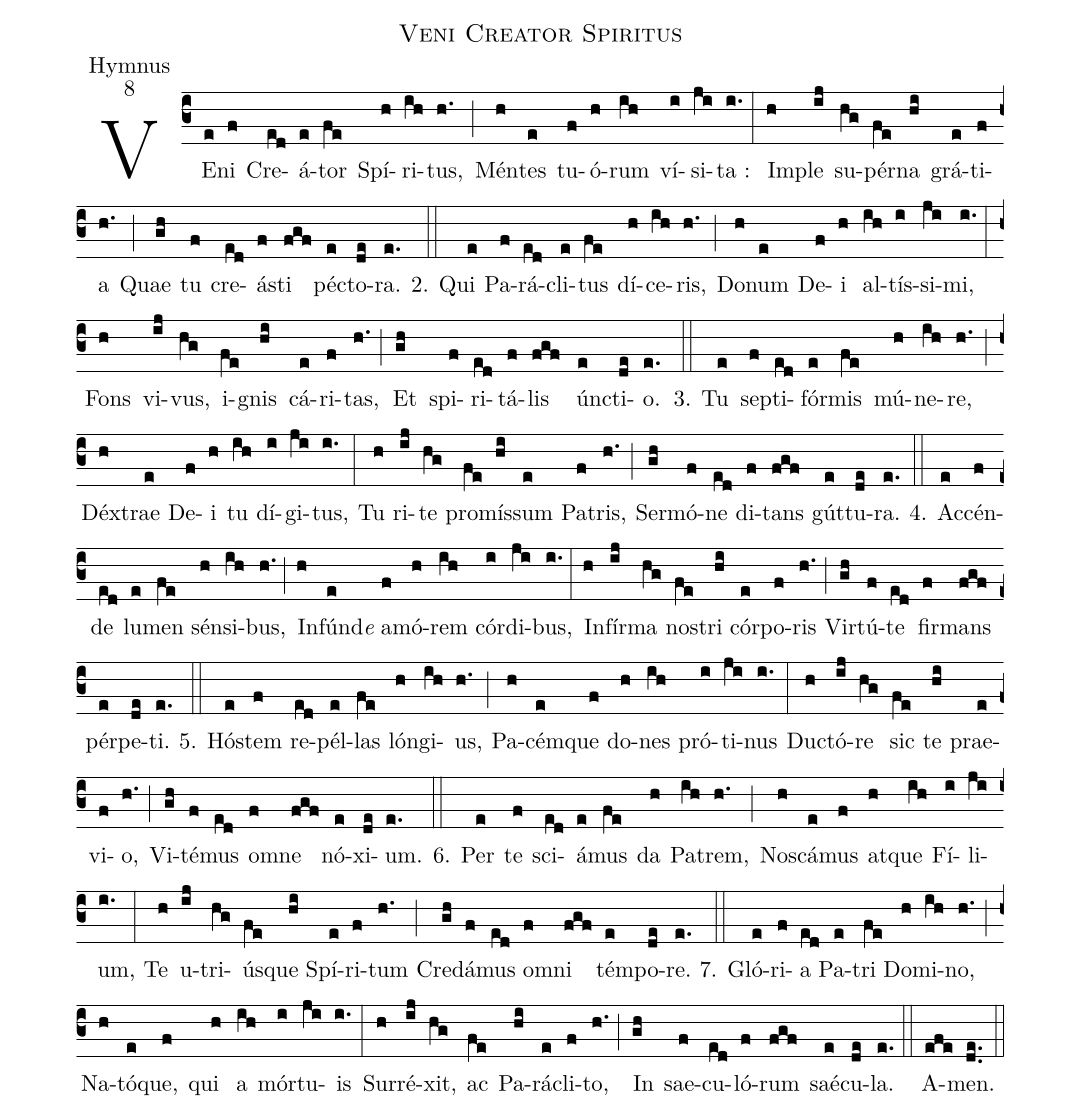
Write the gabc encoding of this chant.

name:Veni Creator Spiritus;
office-part:Hymnus;
mode:8;
%%
(c3) VE(e)ni(f) Cre(ed)á(e)tor(fe) Spí(h)ri(ih)tus,(h.) (;)
Mén(h)tes(e) tu(f)ó(h)rum(ih) ví(i)si(ji)ta :(i.) (:)
Im(h)ple(ij) su(hg)pér(fe)na(hi) grá(e)ti(f)a(h.) (;)
Quae(gh) tu(f) cre(ed)ás(f)ti(fgf) péc(e)to(de)ra.(e.) (::)
<v>2.</v>  Qui(e)  Pa(f)rá(ed)cli(e)tus(fe) dí(h)ce(ih)ris,(h.) (;)
Do(h)num(e) De(f)i(h) al(ih)tís(i)si(ji)mi,(i.) (:)
Fons(h) vi(ij)vus,(hg) i(fe)gnis(hi) cá(e)ri(f)tas,(h.) (;)
Et(gh) spi(f)ri(ed)tá(f)lis(fgf) ún(e)cti(de)o.(e.) (::)
<v>3.</v>  Tu(e) sep(f)ti(ed)fór(e)mis(fe) mú(h)ne(ih)re,(h.) (;)
Déx(h)trae(e) De(f)i(h) tu(ih) dí(i)gi(ji)tus,(i.) (:)
Tu(h) ri(ij)te(hg) pro(fe)mís(hi)sum(e) Pa(f)tris,(h.) (;)
Ser(gh)mó(f)ne(ed) di(f)tans(fgf) gút(e)tu(de)ra.(e.) (::)
<v>4.</v>  Ac(e)cén(f)de(ed) lu(e)men(fe) sén(h)si(ih)bus,(h.) (;)
In(h)fúnd<i>e</i>(e) a(f)mó(h)rem(ih) cór(i)di(ji)bus,(i.) (:)
In(h)fír(ij)ma(hg) no(fe)stri(hi) cór(e)po(f)ris(h.) (;) Vir(gh)tú(f)te(ed) fir(f)mans(fgf) pér(e)pe(de)ti.(e.) (::)
<v>5.</v>  Hó(e)stem(f) re(ed)pél(e)las(fe) lón(h)gi(ih)us,(h.) (;)
Pa(h)cém(e)que(f) do(h)nes(ih) pró(i)ti(ji)nus(i.) (:)
Du(h)ctó(ij)re(hg) sic(fe) te(hi) prae(e)vi(f)o,(h.) (;)
Vi(gh)té(f)mus(ed) om(f)ne(fgf) nó(e)xi(de)um.(e.) (::)
<v>6.</v>  Per(e) te(f) sci(ed)á(e)mus(fe) da(h) Pa(ih)trem,(h.) (;)
Nos(h)cá(e)mus(f) at(h)que(ih) Fí(i)li(ji)um,(i.) (:)
Te(h) u(ij)tri(hg)ús(fe)que(hi) Spí(e)ri(f)tum(h.) (;)
Cre(gh)dá(f)mus(ed) om(f)ni(fgf) tém(e)po(de)re.(e.) (::)
<v>7.</v>  Gló(e)ri(f)a(ed) Pa(e)tri(fe) Do(h)mi(ih)no,(h.) (;)
Na(h)tó(e)que,(f) qui(h) a(ih) mór(i)tu(ji)is(i.) (:)
Sur(h)ré(ij)xit,(hg) ac(fe) Pa(hi)rá(e)cli(f)to,(h.) (;)
In(gh) sae(f)cu(ed)ló(f)rum(fgf) saé(e)cu(de)la.(e.) (::)

A(efe)men.(de..) (::)
